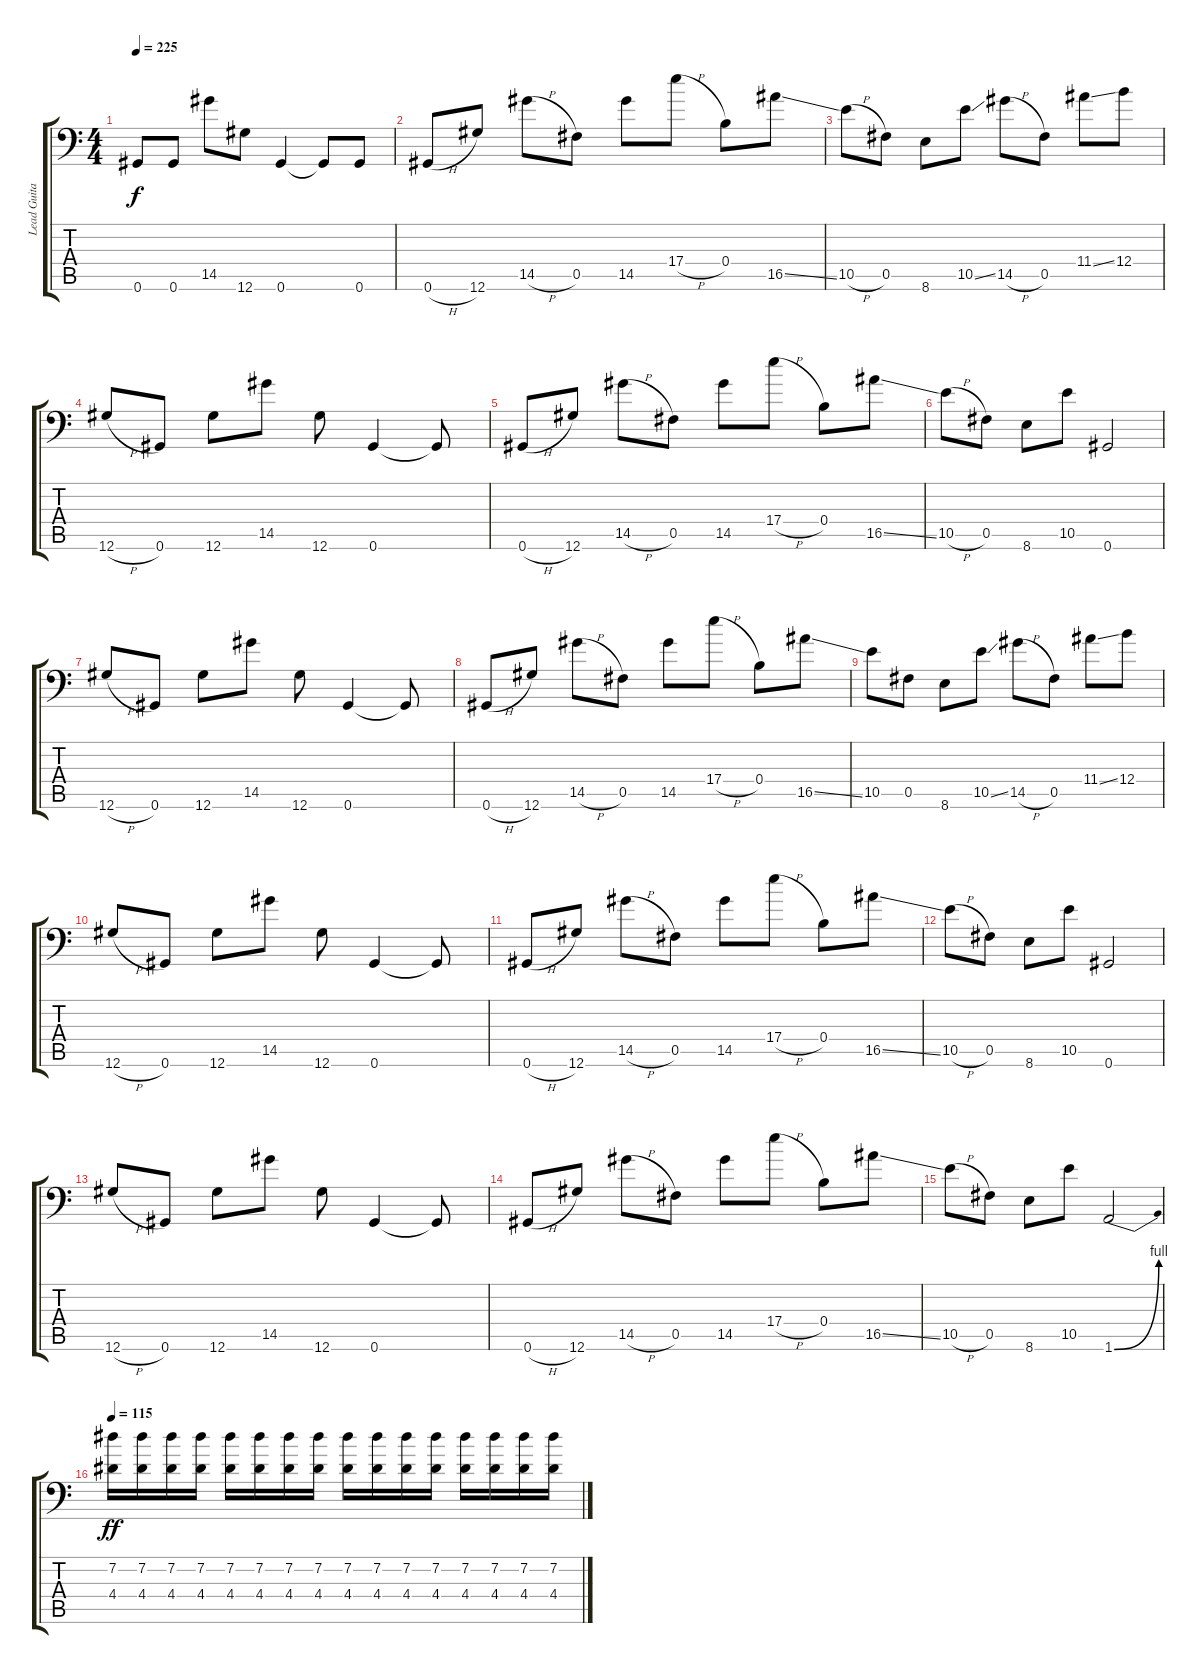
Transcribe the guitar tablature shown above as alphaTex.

\track ("Lead Guitar" "Lead Guita") {instrument distortionguitar}
\staff {score tabs}
\tuning (Db4 Ab3 E3 B2 Gb2 Ab1) {hide}
\ts (4 4)
\tempo 225
\clef f4
\ks c
0.6{t}.8{dy f} 0.6.8 14.5.8 12.6.8 0.6.4 0.6{t}.8 0.6.8 |
0.6{h}.8 12.6.8 14.5{h}.8 0.5.8 14.5.8 17.4{h}.8 0.4.8 16.5{ss}.8 |
10.5{h}.8 0.5.8 8.6.8 10.5{ss}.8 14.5{h}.8 0.5.8 11.4{ss}.8 12.4.8 |
12.6{h}.8 0.6.8 12.6.8 14.5.8 12.6.8 0.6.4 0.6{t}.8 |
0.6{h}.8 12.6.8 14.5{h}.8 0.5.8 14.5.8 17.4{h}.8 0.4.8 16.5{ss}.8 |
10.5{h}.8 0.5.8 8.6.8 10.5.8 0.6.2 |
12.6{h}.8 0.6.8 12.6.8 14.5.8 12.6.8 0.6.4 0.6{t}.8 |
0.6{h}.8 12.6.8 14.5{h}.8 0.5.8 14.5.8 17.4{h}.8 0.4.8 16.5{ss}.8 |
10.5.8 0.5.8 8.6.8 10.5{ss}.8 14.5{h}.8 0.5.8 11.4{ss}.8 12.4.8 |
12.6{h}.8 0.6.8 12.6.8 14.5.8 12.6.8 0.6.4 0.6{t}.8 |
0.6{h}.8 12.6.8 14.5{h}.8 0.5.8 14.5.8 17.4{h}.8 0.4.8 16.5{ss}.8 |
10.5{h}.8 0.5.8 8.6.8 10.5.8 0.6.2 |
12.6{h}.8 0.6.8 12.6.8 14.5.8 12.6.8 0.6.4 0.6{t}.8 |
0.6{h}.8 12.6.8 14.5{h}.8 0.5.8 14.5.8 17.4{h}.8 0.4.8 16.5{ss}.8 |
10.5{h}.8 0.5.8 8.6.8 10.5.8 1.6{be (bend 0 0 60 4)}.2 |
\tempo 115
(7.2 4.4).16{dy ff} (7.2 4.4).16 (7.2 4.4).16 (7.2 4.4).16 (7.2 4.4).16 (7.2 4.4).16 (7.2 4.4).16 (7.2 4.4).16 (7.2 4.4).16 (7.2 4.4).16 (7.2 4.4).16 (7.2 4.4).16 (7.2 4.4).16 (7.2 4.4).16 (7.2 4.4).16 (7.2 4.4).16
